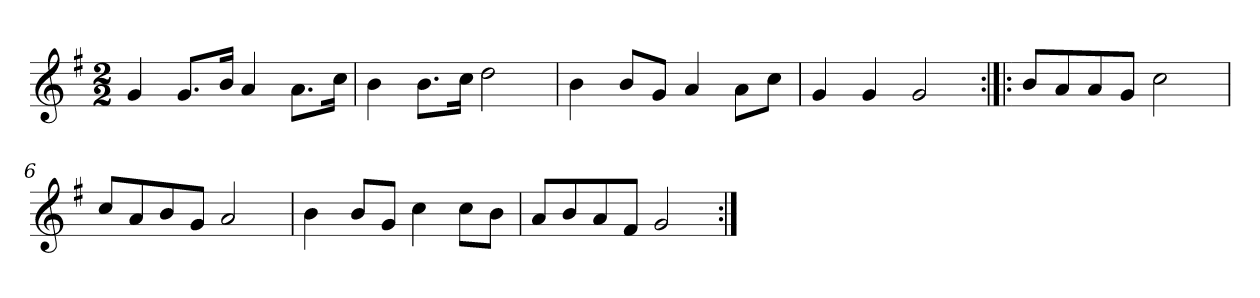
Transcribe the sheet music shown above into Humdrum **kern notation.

**kern
*part1
*staff1
*clefG2
*k[f#]
*G:
*M2/2
=1
4g/
8.g/L
16b/Jk
4a/
8.a\L
16cc\Jk
=2
4b\
8.b\L
16cc\Jk
2dd\
=3
4b\
8b/L
8g/J
4a/
8a\L
8cc\J
=4
4g/
4g/
2g/
=5:|!|:
8b/L
8a/
8a/
8g/J
2cc\
=6
8cc/L
8a/
8b/
8g/J
2a/
=7
4b\
8b/L
8g/J
4cc\
8cc\L
8b\J
!!LO:LB:g=z
=8
8a/L
8b/
8a/
8f#/J
2g/
=:|!
*-
